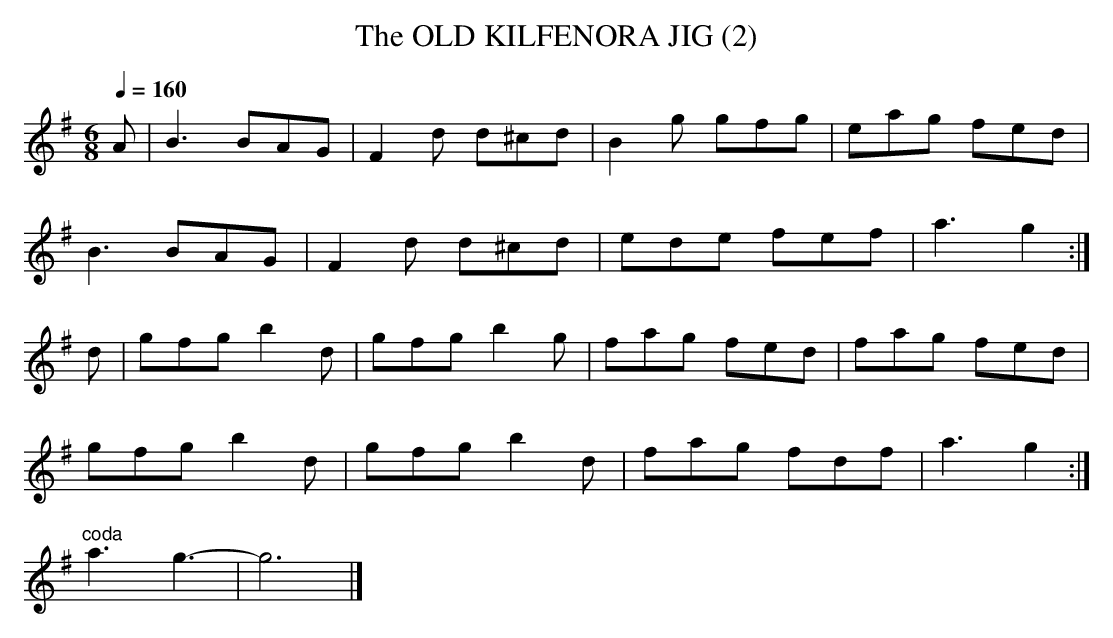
X:1
T:OLD KILFENORA JIG (2), The
M:6/8
L:1/8
Q:1/4=160
K:G
A|B3 BAG|F2d d^cd|B2g gfg|eag fed|
B3 BAG|F2d d^cd|ede fef|a3 g2 :|
d|gfg b2d|gfg b2g|fag fed|fag fed|
gfg b2d|gfg b2d|fag fdf|a3 g2 :|
"^coda"a3g3-|g6|]
